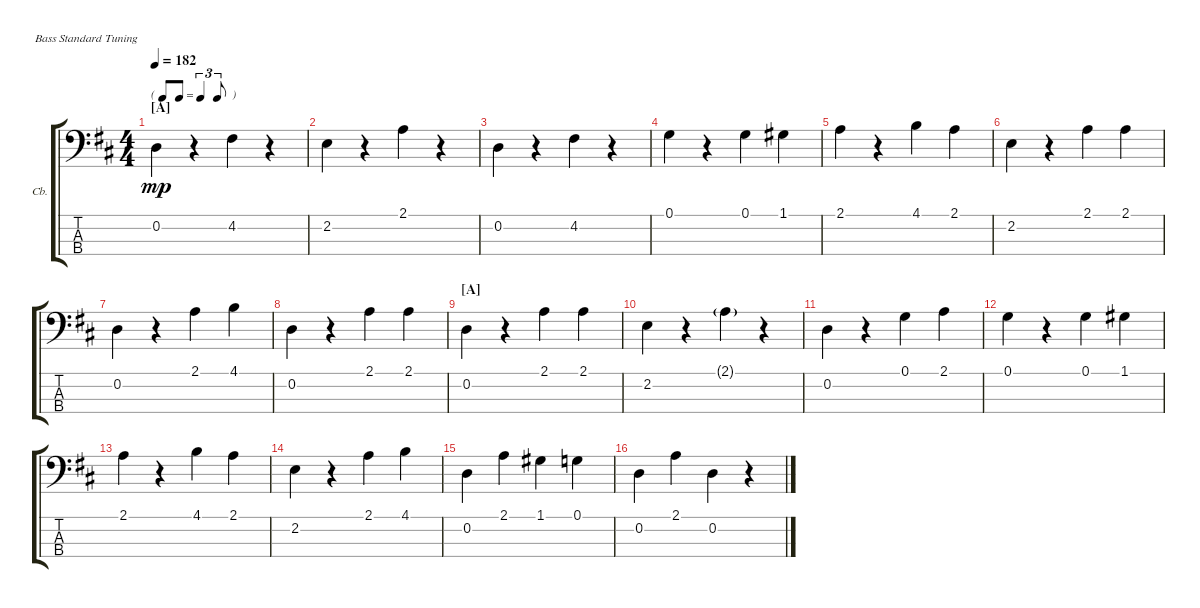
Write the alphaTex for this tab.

\defaultSystemsLayout 4
\bracketExtendMode groupsimilarinstruments
\firstSystemTrackNameOrientation horizontal
\otherSystemsTrackNameOrientation horizontal
\track ("Contrabass" "Cb.") {multiBarRest instrument acousticbass}
\staff {score tabs}
\tuning (G2 D2 A1 E1)
\ts (4 4)
\tf triplet8th
\section ("A" "")
\tempo 182
\clef f4
\ks d
0.2.4{dy mp} r.4 4.2.4 r.4 |
2.2.4 r.4 2.1.4 r.4 |
0.2.4 r.4 4.2.4 r.4 |
0.1.4 r.4 0.1.4 1.1.4 |
2.1.4 r.4 4.1.4 2.1.4 |
2.2.4 r.4 2.1.4 2.1.4 |
0.2.4 r.4 2.1.4 4.1.4 |
0.2.4 r.4 2.1.4 2.1.4 |
\section ("A" "")
0.2.4 r.4 2.1.4 2.1.4 |
2.2.4 r.4 2.1{g}.4 r.4 |
0.2.4 r.4 0.1.4 2.1.4 |
0.1.4 r.4 0.1.4 1.1.4 |
2.1.4 r.4 4.1.4 2.1.4 |
2.2.4 r.4 2.1.4 4.1.4 |
0.2.4 2.1.4 1.1.4 0.1.4 |
0.2.4 2.1.4 0.2.4 r.4
